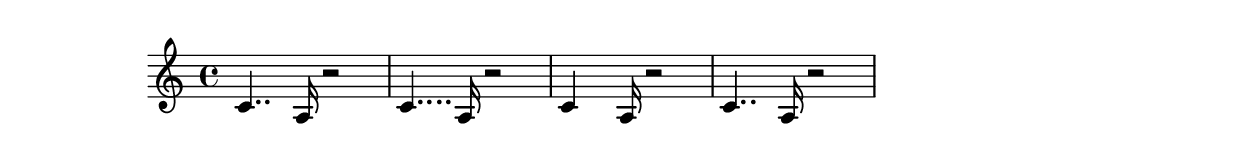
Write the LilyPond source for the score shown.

% DO NOT EDIT this file manually; it is automatically
% generated from Documentation/snippets/new
% Make any changes in Documentation/snippets/new/
% and then run scripts/auxiliar/makelsr.py
%
% This file is in the public domain.
%% Note: this file works from version 2.13.36
\version "2.14.0"
\header {
%% Translation of GIT committish: 59caa3adce63114ca7972d18f95d4aadc528ec3d

  texidoces = "
Este código muestra cómo cambiar la cantidad de puntillos de una nota.

"

  doctitlees = "Modificar el número de puntillos de una nota"


%% Translation of GIT committish: 190a067275167c6dc9dd0afef683d14d392b7033

  texidocfr = "Voici comment modifier le nombre de points d'augmentation
affectés à une note en particulier.

"
  doctitlefr = "Spécification du nombre de points d'augmentation d'une note"


  lsrtags = "rhythms,expressive-marks"
  texidoc = "This code demonstrates how to change the number of
augmentation dots on a single note."
  doctitle = "Changing the number of augmentation dots per note"
} % begin verbatim


\relative c' {
  c4.. a16 r2 |
  \override Dots #'dot-count = #4
  c4.. a16 r2 |
  \override Dots #'dot-count = #0
  c4.. a16 r2 |
  \revert Dots #'dot-count
  c4.. a16 r2 |
}
